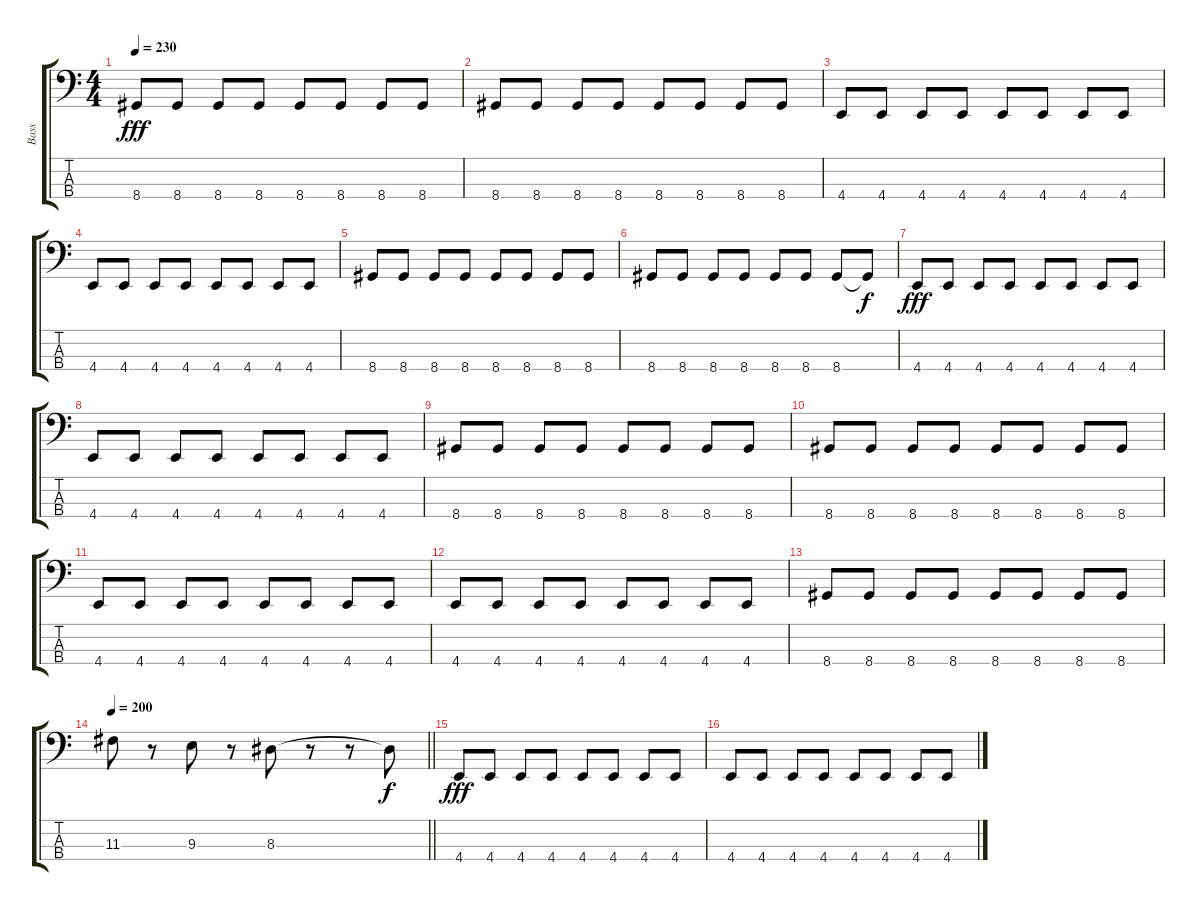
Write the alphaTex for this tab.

\track ("Bass" "Bass") {instrument electricbasspick}
\staff {score tabs}
\tuning (F2 C2 G1 C1) {hide}
\ts (4 4)
\tempo 230
\clef f4
\ks c
8.4.8{dy fff} 8.4.8 8.4.8 8.4.8 8.4.8 8.4.8 8.4.8 8.4.8 |
8.4.8 8.4.8 8.4.8 8.4.8 8.4.8 8.4.8 8.4.8 8.4.8 |
4.4.8 4.4.8 4.4.8 4.4.8 4.4.8 4.4.8 4.4.8 4.4.8 |
4.4.8 4.4.8 4.4.8 4.4.8 4.4.8 4.4.8 4.4.8 4.4.8 |
8.4.8 8.4.8 8.4.8 8.4.8 8.4.8 8.4.8 8.4.8 8.4.8 |
8.4.8 8.4.8 8.4.8 8.4.8 8.4.8 8.4.8 8.4.8 8.4{t}.8{dy f} |
4.4.8{dy fff} 4.4.8 4.4.8 4.4.8 4.4.8 4.4.8 4.4.8 4.4.8 |
4.4.8 4.4.8 4.4.8 4.4.8 4.4.8 4.4.8 4.4.8 4.4.8 |
8.4.8 8.4.8 8.4.8 8.4.8 8.4.8 8.4.8 8.4.8 8.4.8 |
8.4.8 8.4.8 8.4.8 8.4.8 8.4.8 8.4.8 8.4.8 8.4.8 |
4.4.8 4.4.8 4.4.8 4.4.8 4.4.8 4.4.8 4.4.8 4.4.8 |
4.4.8 4.4.8 4.4.8 4.4.8 4.4.8 4.4.8 4.4.8 4.4.8 |
8.4.8 8.4.8 8.4.8 8.4.8 8.4.8 8.4.8 8.4.8 8.4.8 |
\tempo 200
\barLineRight lightlight
11.3.8 r.8 9.3.8 r.8 8.3.8 r.8 r.8 8.3{t}.8{dy f} |
\section ("" "")
4.4.8{dy fff} 4.4.8 4.4.8 4.4.8 4.4.8 4.4.8 4.4.8 4.4.8 |
4.4.8 4.4.8 4.4.8 4.4.8 4.4.8 4.4.8 4.4.8 4.4.8
